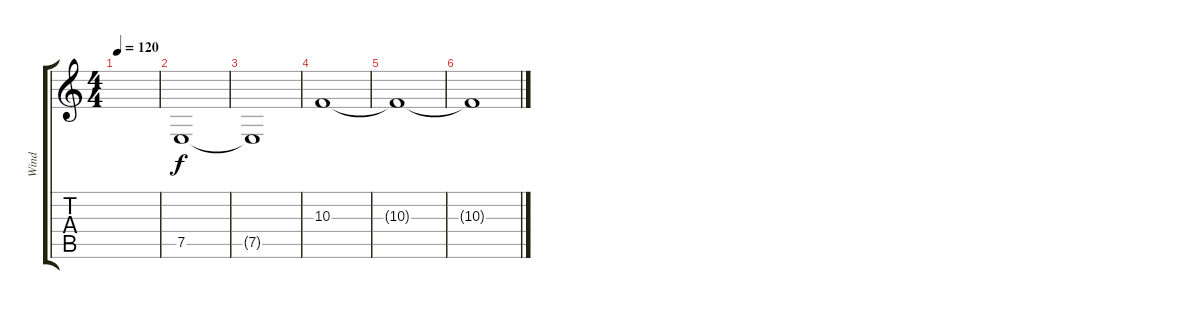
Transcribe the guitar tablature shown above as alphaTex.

\track ("Wind" "Wind") {instrument seashore}
\staff {score tabs}
\tuning (E4 B3 G3 D3 A2 E2) {hide}
\ts (4 4)
\tempo 120
\clef g2
\ks c
|
7.5.1 |
7.5{t}.1 |
10.3.1 |
10.3{t}.1 |
10.3{t}.1
